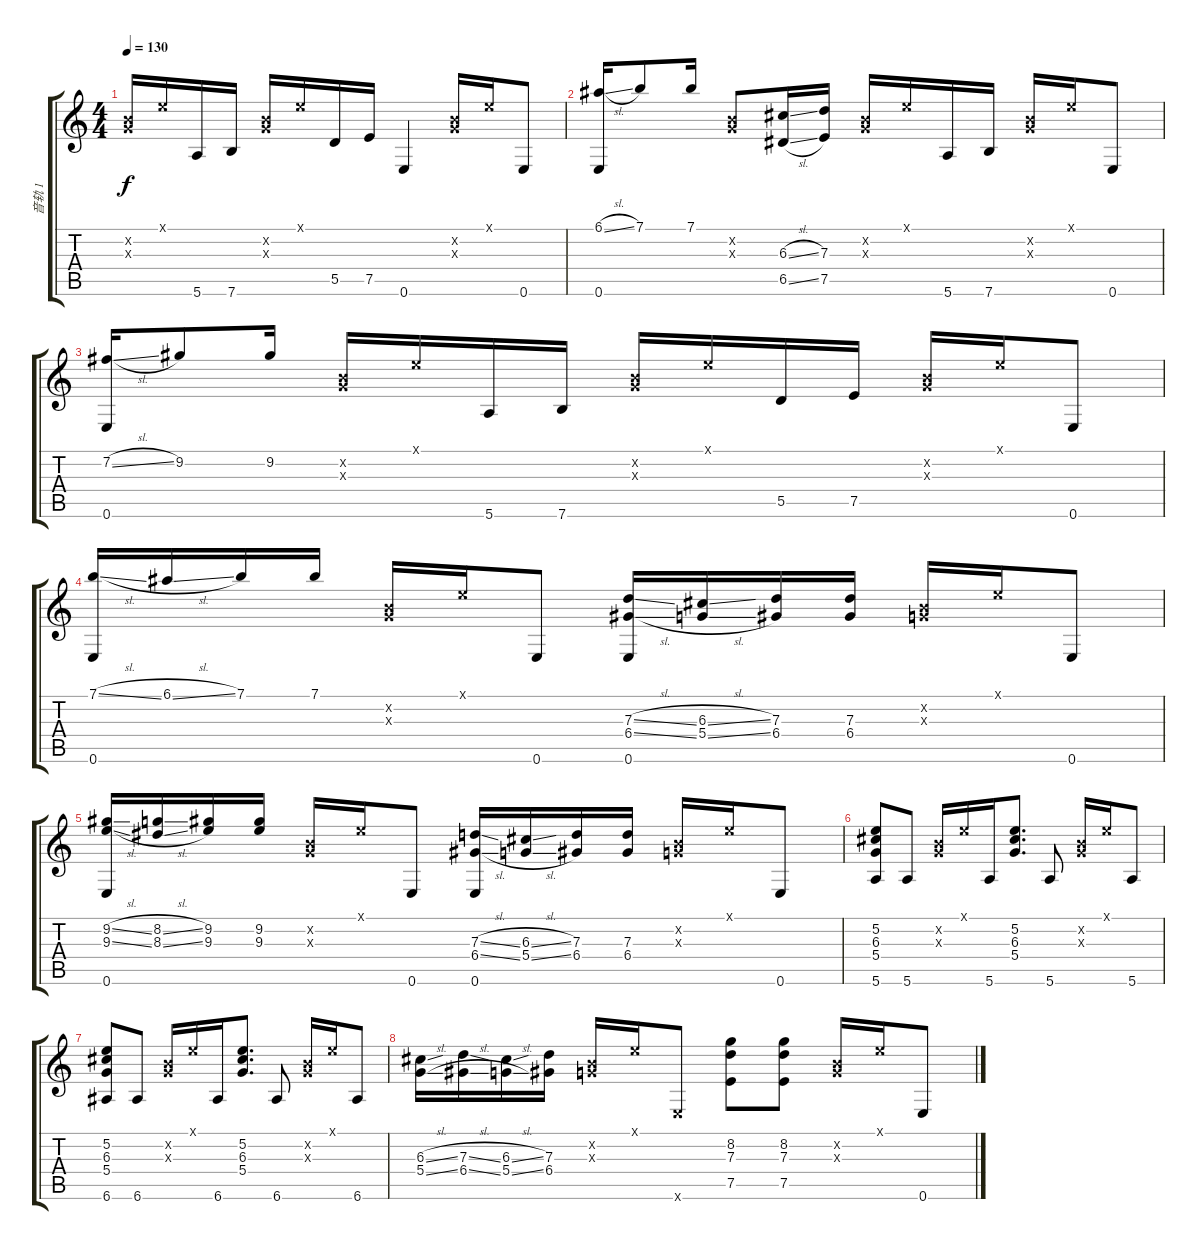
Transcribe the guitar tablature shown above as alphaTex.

\track ("音轨 1" "音轨 1") {instrument acousticguitarsteel}
\staff {score tabs}
\tuning (E4 B3 G3 D3 A2 E2) {hide}
\ts (4 4)
\tempo 130
\clef g2
\ks c
(0.2{x} 0.3{x}).16{dy f} 0.1{x}.16 5.6.16 7.6.16 (0.2{x} 0.3{x}).16 0.1{x}.16 5.5.16 7.5.16 0.6.4 (0.2{x} 0.3{x}).16 0.1{x}.16 0.6.8 |
(6.1{sl} 0.6).16 7.1.8 7.1.16 (0.2{x} 0.3{x}).8 (6.3{sl} 6.5{sl}).16 (7.3 7.5).16 (0.2{x} 0.3{x}).16 0.1{x}.16 5.6.16 7.6.16 (0.2{x} 0.3{x}).16 0.1{x}.16 0.6.8 |
(7.2{sl} 0.6).16 9.2.8 9.2.16 (0.2{x} 0.3{x}).16 0.1{x}.16 5.6.16 7.6.16 (0.2{x} 0.3{x}).16 0.1{x}.16 5.5.16 7.5.16 (0.2{x} 0.3{x}).16 0.1{x}.16 0.6.8 |
(7.1{sl} 0.6).16 6.1{sl}.16 7.1.16 7.1.16 (0.2{x} 0.3{x}).16 0.1{x}.16 0.6.8 (7.3{sl} 6.4{sl} 0.6).16 (6.3{sl} 5.4{sl}).16 (7.3 6.4).16 (7.3 6.4).16 (0.2{x} 0.3{x}).16 0.1{x}.16 0.6.8 |
(9.2{sl} 9.3{sl} 0.6).16 (8.2{sl} 8.3{sl}).16 (9.2 9.3).16 (9.2 9.3).16 (0.2{x} 0.3{x}).16 0.1{x}.16 0.6.8 (7.3{sl} 6.4{sl} 0.6).16 (6.3{sl} 5.4{sl}).16 (7.3 6.4).16 (7.3 6.4).16 (0.2{x} 0.3{x}).16 0.1{x}.16 0.6.8 |
(5.2 6.3 5.4 5.6).8 5.6.8 (0.2{x} 0.3{x}).16 0.1{x}.16 5.6.16 (5.2 6.3 5.4).8{d} 5.6.8 (0.2{x} 0.3{x}).16 0.1{x}.16 5.6.8 |
(5.2 6.3 5.4 6.6).8 6.6.8 (0.2{x} 0.3{x}).16 0.1{x}.16 6.6.16 (5.2 6.3 5.4).8{d} 6.6.8 (0.2{x} 0.3{x}).16 0.1{x}.16 6.6.8 |
(6.3{sl} 5.4{sl}).16 (7.3{sl} 6.4{sl}).16 (6.3{sl} 5.4{sl}).16 (7.3 6.4).16 (0.2{x} 0.3{x}).16 0.1{x}.16 0.6{x}.8 (8.2 7.3 7.5).8 (8.2 7.3 7.5).8 (0.2{x} 0.3{x}).16 0.1{x}.16 0.6.8
